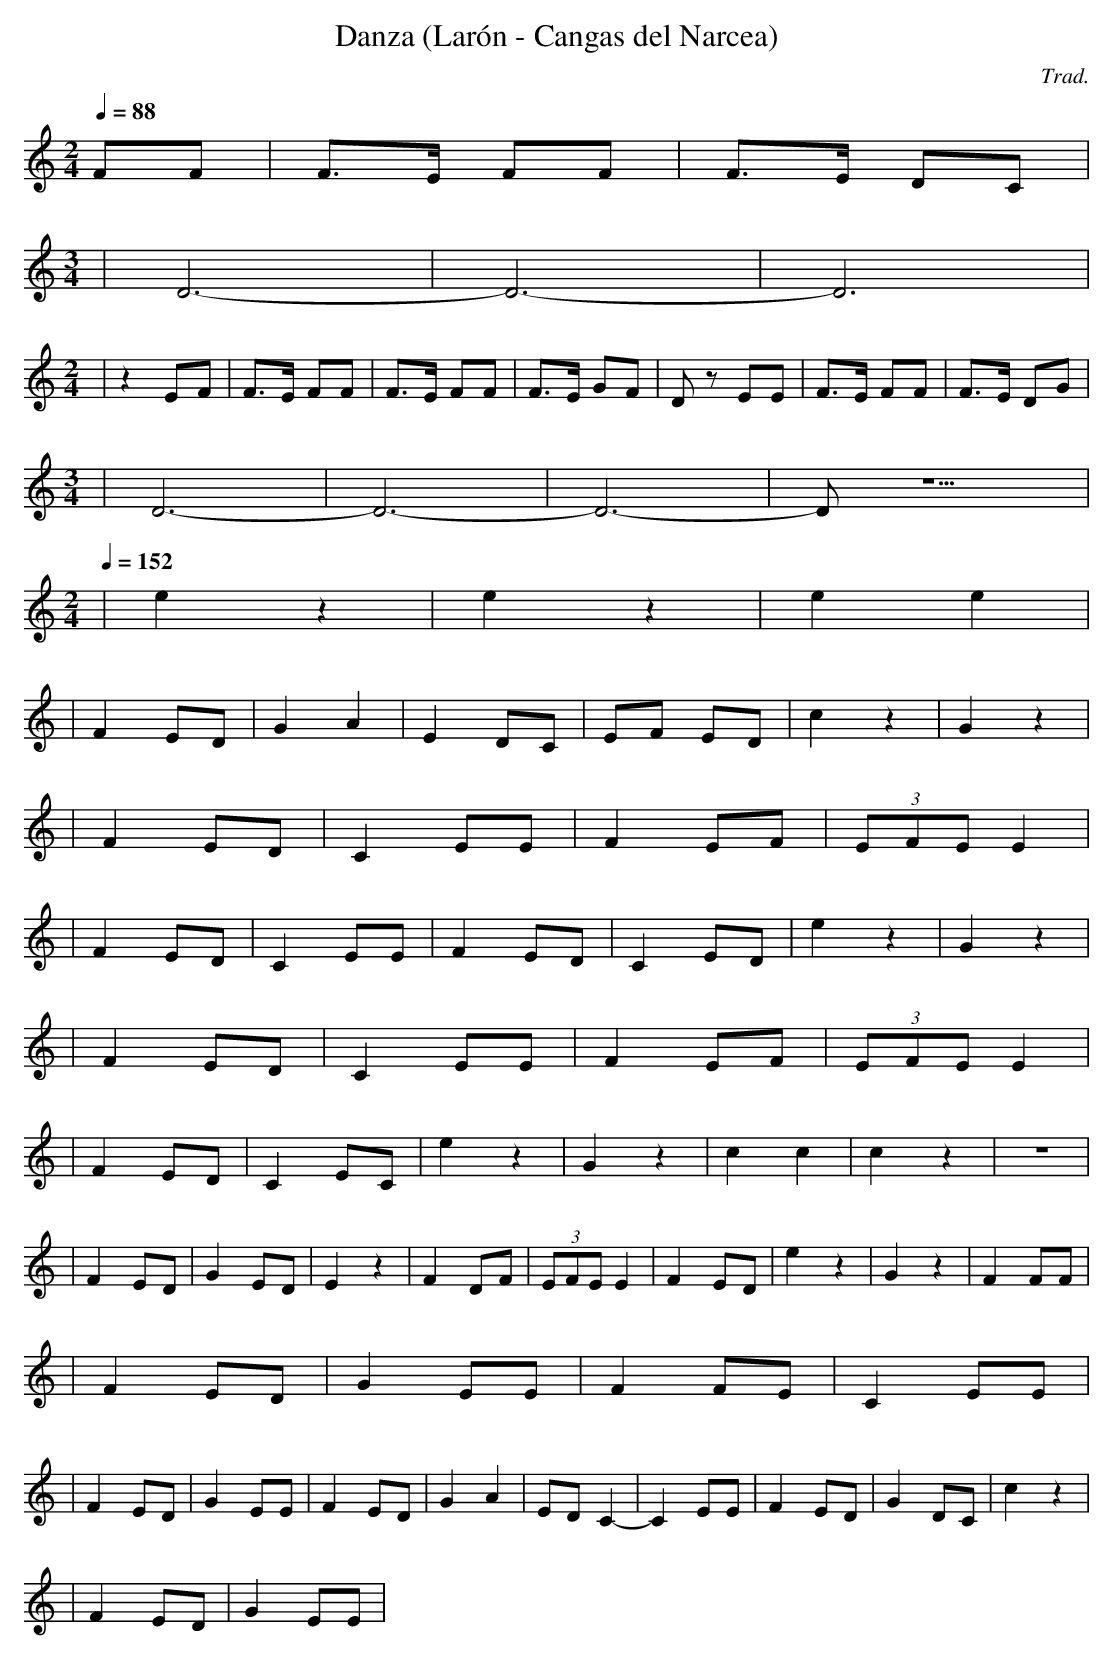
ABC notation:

X:1
T:Danza (Larón - Cangas del Narcea)
C:Trad.
M:2/4
L:1/8
Q:1/4=88
K:C
FF|F3/2E/ FF|F3/2E/ DC|
M:3/4
|D6-|D6-|D6|
M:2/4
|z2 EF|F3/2E/ FF|F3/2E/ FF|F3/2E/ GF|D z EE|F3/2E/ FF|F3/2E/ DG|
M:3/4
|D6-|D6-|D6-|D z5|
M:2/4
Q:1/4=152
|e2 z2|e2 z2|e2 e2|
|F2 ED|G2 A2|E2 DC|EF ED|c2 z2|G2 z2|
|F2 ED|C2 EE|F2 EF|(3EFEE2|
|F2 ED|C2 EE|F2 ED|C2 ED|e2 z2|G2 z2|
|F2 ED|C2 EE|F2 EF|(3EFEE2|
|F2 ED|C2 EC|e2 z2|G2 z2|c2 c2|c2 z2|z4|
|F2 ED|G2 ED|E2 z2|F2 DF|(3EFEE2|F2 ED|e2 z2|G2 z2|F2 FF|
|F2 ED|G2 EE|F2 FE|C2 EE|
|F2 ED|G2 EE|F2 ED|G2 A2|ED C2-|C2 EE|F2 ED|G2 DC|c2 z2|
|F2 ED|G2 EE|
"...y sigue"
